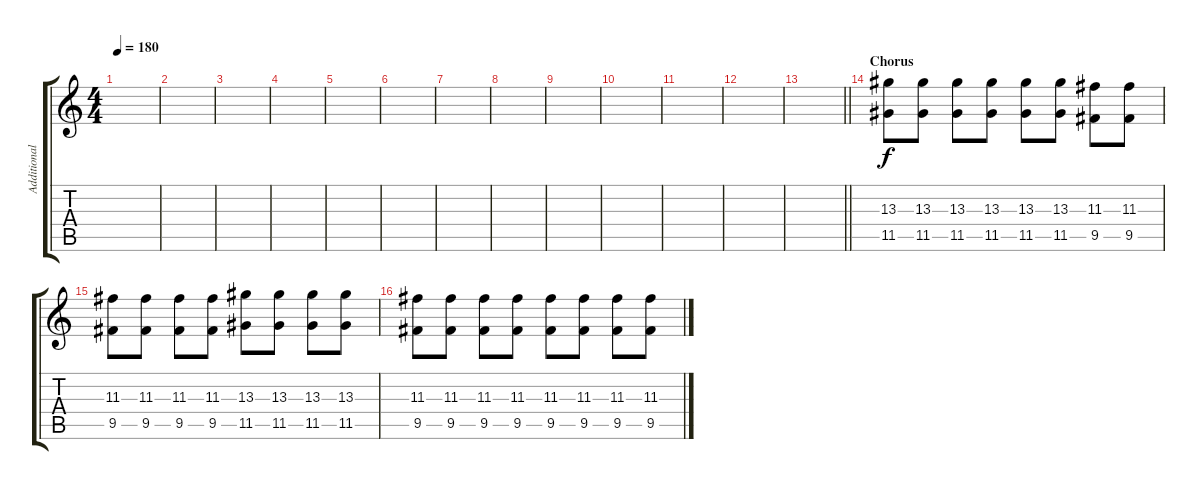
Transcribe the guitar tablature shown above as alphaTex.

\track ("Additional Guitar (J.S. Sung)" "Additional") {instrument overdrivenguitar}
\staff {score tabs}
\tuning (E4 B3 G3 D3 A2 D2) {hide}
\ts (4 4)
\tempo 180
\clef g2
\ks c
|
|
|
|
|
|
|
|
|
|
|
|
\barLineRight lightlight
|
\section ("" "Chorus")
(13.3 11.5).8 (13.3 11.5).8 (13.3 11.5).8 (13.3 11.5).8 (13.3 11.5).8 (13.3 11.5).8 (11.3 9.5).8 (11.3 9.5).8 |
(11.3 9.5).8 (11.3 9.5).8 (11.3 9.5).8 (11.3 9.5).8 (13.3 11.5).8 (13.3 11.5).8 (13.3 11.5).8 (13.3 11.5).8 |
(11.3 9.5).8 (11.3 9.5).8 (11.3 9.5).8 (11.3 9.5).8 (11.3 9.5).8 (11.3 9.5).8 (11.3 9.5).8 (11.3 9.5).8
